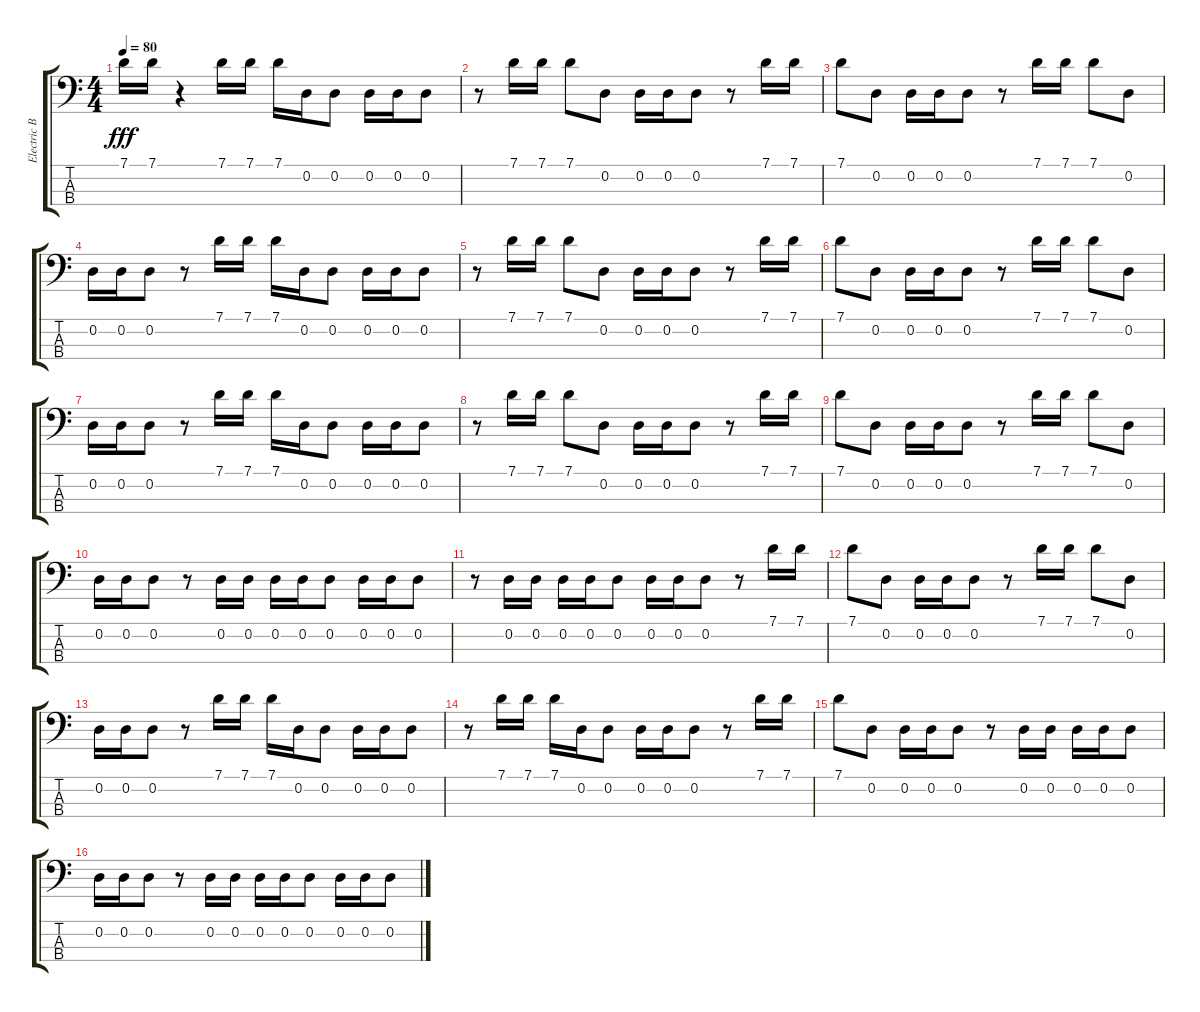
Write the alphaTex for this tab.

\track ("Electric Bass       " "Electric B") {instrument electricbassfinger}
\staff {score tabs}
\tuning (G2 D2 A1 E1) {hide}
\ts (4 4)
\tempo 80
\clef f4
\ks c
7.1.16{dy fff instrument electricbassfinger} 7.1.16 r.4 7.1.16 7.1.16 7.1.16 0.2.16 0.2.8 0.2.16 0.2.16 0.2.8 |
r.8 7.1.16 7.1.16 7.1.8 0.2.8 0.2.16 0.2.16 0.2.8 r.8 7.1.16 7.1.16 |
7.1.8 0.2.8 0.2.16 0.2.16 0.2.8 r.8 7.1.16 7.1.16 7.1.8 0.2.8 |
0.2.16 0.2.16 0.2.8 r.8 7.1.16 7.1.16 7.1.16 0.2.16 0.2.8 0.2.16 0.2.16 0.2.8 |
r.8 7.1.16 7.1.16 7.1.8 0.2.8 0.2.16 0.2.16 0.2.8 r.8 7.1.16 7.1.16 |
7.1.8 0.2.8 0.2.16 0.2.16 0.2.8 r.8 7.1.16 7.1.16 7.1.8 0.2.8 |
0.2.16 0.2.16 0.2.8 r.8 7.1.16 7.1.16 7.1.16 0.2.16 0.2.8 0.2.16 0.2.16 0.2.8 |
r.8 7.1.16 7.1.16 7.1.8 0.2.8 0.2.16 0.2.16 0.2.8 r.8 7.1.16 7.1.16 |
7.1.8 0.2.8 0.2.16 0.2.16 0.2.8 r.8 7.1.16 7.1.16 7.1.8 0.2.8 |
0.2.16 0.2.16 0.2.8 r.8 0.2.16 0.2.16 0.2.16 0.2.16 0.2.8 0.2.16 0.2.16 0.2.8 |
r.8 0.2.16 0.2.16 0.2.16 0.2.16 0.2.8 0.2.16 0.2.16 0.2.8 r.8 7.1.16 7.1.16 |
7.1.8 0.2.8 0.2.16 0.2.16 0.2.8 r.8 7.1.16 7.1.16 7.1.8 0.2.8 |
0.2.16 0.2.16 0.2.8 r.8 7.1.16 7.1.16 7.1.16 0.2.16 0.2.8 0.2.16 0.2.16 0.2.8 |
r.8 7.1.16 7.1.16 7.1.16 0.2.16 0.2.8 0.2.16 0.2.16 0.2.8 r.8 7.1.16 7.1.16 |
7.1.8 0.2.8 0.2.16 0.2.16 0.2.8 r.8 0.2.16 0.2.16 0.2.16 0.2.16 0.2.8 |
0.2.16 0.2.16 0.2.8 r.8 0.2.16 0.2.16 0.2.16 0.2.16 0.2.8 0.2.16 0.2.16 0.2.8
